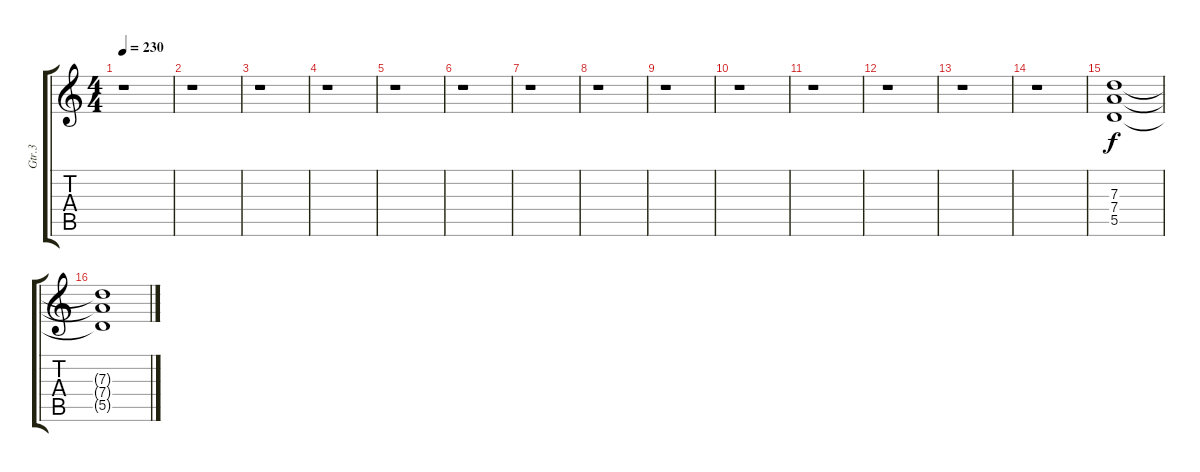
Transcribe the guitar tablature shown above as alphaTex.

\track ("Gtr.3" "Gtr.3") {instrument distortionguitar}
\staff {score tabs}
\tuning (E4 B3 G3 D3 A2 E2) {hide}
\ts (4 4)
\tempo 230
\clef g2
\ks c
r.1{dy f} |
r.1 |
r.1 |
r.1 |
r.1 |
r.1 |
r.1 |
r.1 |
r.1 |
r.1 |
r.1 |
r.1 |
r.1 |
r.1 |
(7.3 7.4 5.5).1 |
(7.3{t} 7.4{t} 5.5{t}).1
